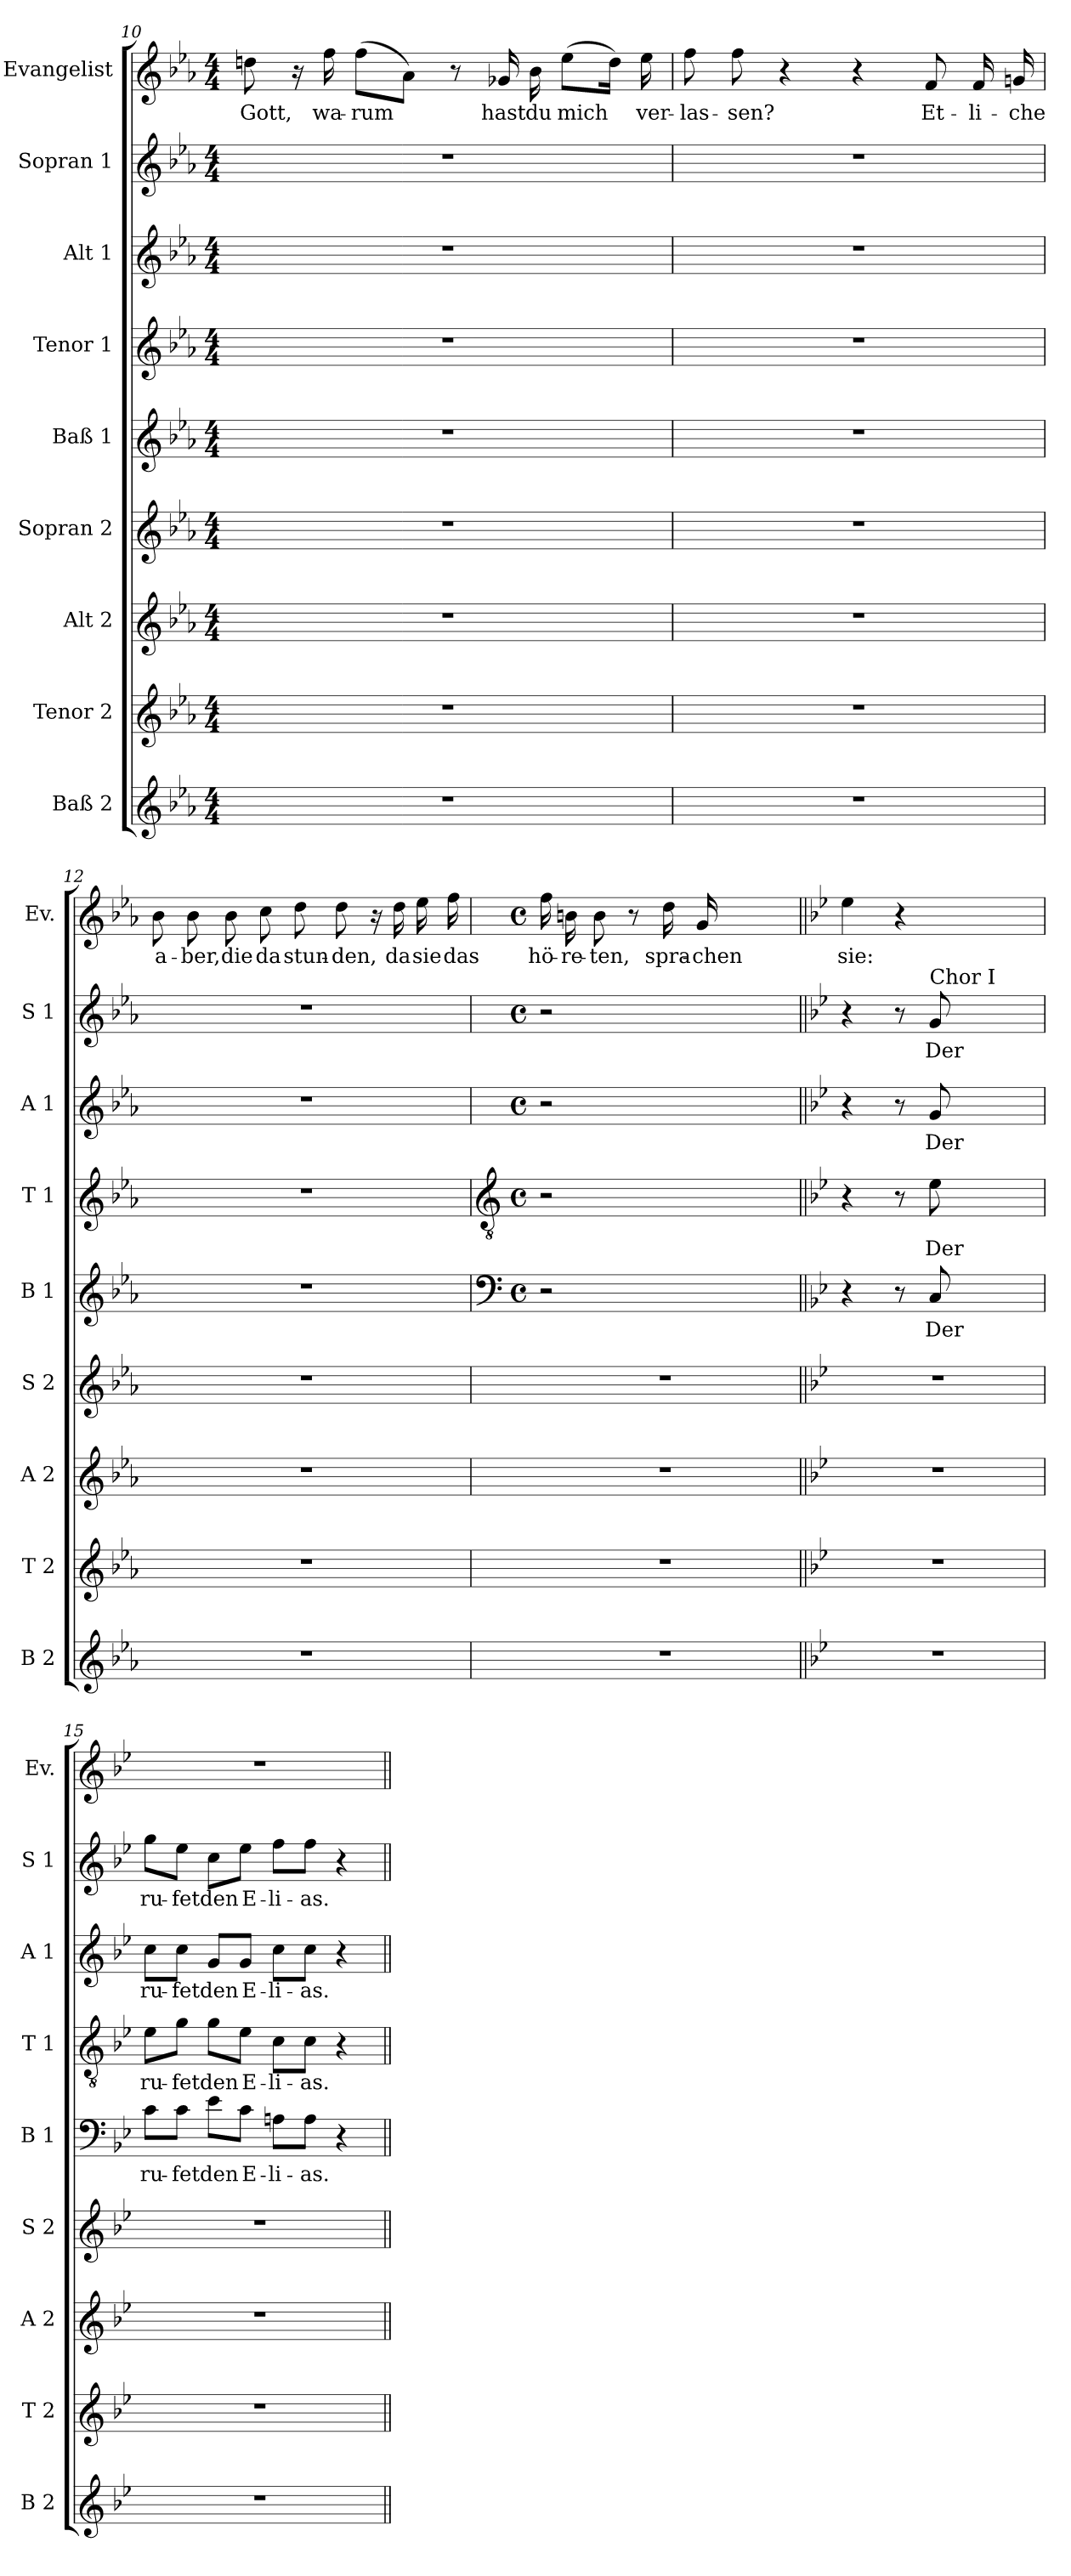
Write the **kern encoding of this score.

**kern	**kern	**kern	**kern	**kern	**text	**kern	**text	**kern	**text	**kern	**text	**kern	**text
*part9	*part8	*part7	*part6	*part5	*part5	*part4	*part4	*part3	*part3	*part2	*part2	*part1	*part1
*staff9	*staff8	*staff7	*staff6	*staff5	*staff5	*staff4	*staff4	*staff3	*staff3	*staff2	*staff2	*staff1	*staff1
*I"Baß 2	*I"Tenor 2	*I"Alt 2	*I"Sopran 2	*I"Baß 1	*	*I"Tenor 1	*	*I"Alt 1	*	*I"Sopran 1	*	*I"Evangelist	*
*I'B 2	*I'T 2	*I'A 2	*I'S 2	*I'B 1	*	*I'T 1	*	*I'A 1	*	*I'S 1	*	*I'Ev.	*
*clefG2	*clefG2	*clefG2	*clefG2	*clefG2	*	*clefG2	*	*clefG2	*	*clefG2	*	*clefG2	*
*k[b-e-a-]	*k[b-e-a-]	*k[b-e-a-]	*k[b-e-a-]	*k[b-e-a-]	*	*k[b-e-a-]	*	*k[b-e-a-]	*	*k[b-e-a-]	*	*k[b-e-a-]	*
*E-:	*E-:	*E-:	*E-:	*E-:	*	*E-:	*	*E-:	*	*E-:	*	*E-:	*
*M4/4	*M4/4	*M4/4	*M4/4	*M4/4	*	*M4/4	*	*M4/4	*	*M4/4	*	*M4/4	*
=10	=10	=10	=10	=10	=10	=10	=10	=10	=10	=10	=10	=10	=10
!	!	!	!	!	!	!	!	!	!	!	!	!	!LO:LY:b
1r	1r	1r	1r	1r	.	1r	.	1r	.	1r	.	8ddn\	Gott,
.	.	.	.	.	.	.	.	.	.	.	.	16r	.
!	!	!	!	!	!	!	!	!	!	!	!	!	!LO:LY:b
.	.	.	.	.	.	.	.	.	.	.	.	16ff\	wa-
!	!	!	!	!	!	!	!	!	!	!	!	!	!LO:LY:b
.	.	.	.	.	.	.	.	.	.	.	.	(>8ff\L	-rum
.	.	.	.	.	.	.	.	.	.	.	.	8a-\J)	.
.	.	.	.	.	.	.	.	.	.	.	.	8r	.
!	!	!	!	!	!	!	!	!	!	!	!	!	!LO:LY:b
.	.	.	.	.	.	.	.	.	.	.	.	16g-X/	hast
!	!	!	!	!	!	!	!	!	!	!	!	!	!LO:LY:b
.	.	.	.	.	.	.	.	.	.	.	.	16b-\	du
!	!	!	!	!	!	!	!	!	!	!	!	!	!LO:LY:b
.	.	.	.	.	.	.	.	.	.	.	.	(>8ee-\L	mich
.	.	.	.	.	.	.	.	.	.	.	.	16dd\Jk)	.
!	!	!	!	!	!	!	!	!	!	!	!	!	!LO:LY:b
.	.	.	.	.	.	.	.	.	.	.	.	16ee-\	ver-
=11	=11	=11	=11	=11	=11	=11	=11	=11	=11	=11	=11	=11	=11
!	!	!	!	!	!	!	!	!	!	!	!	!	!LO:LY:b
1r	1r	1r	1r	1r	.	1r	.	1r	.	1r	.	8ff\	-las-
!	!	!	!	!	!	!	!	!	!	!	!	!	!LO:LY:b
.	.	.	.	.	.	.	.	.	.	.	.	8ff\	-sen?
.	.	.	.	.	.	.	.	.	.	.	.	4r	.
.	.	.	.	.	.	.	.	.	.	.	.	4r	.
!	!	!	!	!	!	!	!	!	!	!	!	!	!LO:LY:b
.	.	.	.	.	.	.	.	.	.	.	.	8f/	Et-
!	!	!	!	!	!	!	!	!	!	!	!	!	!LO:LY:b
.	.	.	.	.	.	.	.	.	.	.	.	16f/	-li-
!	!	!	!	!	!	!	!	!	!	!	!	!	!LO:LY:b
.	.	.	.	.	.	.	.	.	.	.	.	16gn/	-che
=12	=12	=12	=12	=12	=12	=12	=12	=12	=12	=12	=12	=12	=12
!	!	!	!	!	!	!	!	!	!	!	!	!	!LO:LY:b
1r	1r	1r	1r	1r	.	1r	.	1r	.	1r	.	8b-\	a-
!	!	!	!	!	!	!	!	!	!	!	!	!	!LO:LY:b
.	.	.	.	.	.	.	.	.	.	.	.	8b-\	-ber,
!	!	!	!	!	!	!	!	!	!	!	!	!	!LO:LY:b
.	.	.	.	.	.	.	.	.	.	.	.	8b-\	die
!	!	!	!	!	!	!	!	!	!	!	!	!	!LO:LY:b
.	.	.	.	.	.	.	.	.	.	.	.	8cc\	da
!	!	!	!	!	!	!	!	!	!	!	!	!	!LO:LY:b
.	.	.	.	.	.	.	.	.	.	.	.	8dd\	stun-
!	!	!	!	!	!	!	!	!	!	!	!	!	!LO:LY:b
.	.	.	.	.	.	.	.	.	.	.	.	8dd\	-den,
.	.	.	.	.	.	.	.	.	.	.	.	16r	.
!	!	!	!	!	!	!	!	!	!	!	!	!	!LO:LY:b
.	.	.	.	.	.	.	.	.	.	.	.	16dd\	da
!	!	!	!	!	!	!	!	!	!	!	!	!	!LO:LY:b
.	.	.	.	.	.	.	.	.	.	.	.	16ee-\	sie
!	!	!	!	!	!	!	!	!	!	!	!	!	!LO:LY:b
.	.	.	.	.	.	.	.	.	.	.	.	16ff\	das
!!LO:LB:g=z
=13	=13	=13	=13	=13	=13	=13	=13	=13	=13	=13	=13	=13	=13
*	*	*	*	*clefF4	*	*clefGv2	*	*	*	*	*	*	*
*	*	*	*	*M4/4	*	*M4/4	*	*M4/4	*	*M4/4	*	*M4/4	*
*	*	*	*	*met(c)	*	*met(c)	*	*met(c)	*	*met(c)	*	*met(c)	*
!	!	!	!	!	!	!	!	!	!	!	!	!	!LO:LY:b
1r	1r	1r	1r	2r	.	2r	.	2r	.	2r	.	16ff\	hö-
!	!	!	!	!	!	!	!	!	!	!	!	!	!LO:LY:b
.	.	.	.	.	.	.	.	.	.	.	.	16bn\	-re-
!	!	!	!	!	!	!	!	!	!	!	!	!	!LO:LY:b
.	.	.	.	.	.	.	.	.	.	.	.	8b\	-ten,
.	.	.	.	.	.	.	.	.	.	.	.	8r	.
!	!	!	!	!	!	!	!	!	!	!	!	!	!LO:LY:b
.	.	.	.	.	.	.	.	.	.	.	.	16dd\	spra-
!	!	!	!	!	!	!	!	!	!	!	!	!	!LO:LY:b
.	.	.	.	.	.	.	.	.	.	.	.	16g/	-chen
.	.	.	.	2ryy	.	2ryy	.	2ryy	.	2ryy	.	2ryy	.
=14||	=14||	=14||	=14||	=14||	=14||	=14||	=14||	=14||	=14||	=14||	=14||	=14||	=14||
*k[b-e-]	*k[b-e-]	*k[b-e-]	*k[b-e-]	*k[b-e-]	*	*k[b-e-]	*	*k[b-e-]	*	*k[b-e-]	*	*k[b-e-]	*
*B-:	*B-:	*B-:	*B-:	*B-:	*	*B-:	*	*B-:	*	*B-:	*	*B-:	*
!	!	!	!	!	!	!	!	!	!	!	!	!	!LO:LY:b
1r	1r	1r	1r	4r	.	4r	.	4r	.	4r	.	4ee-\	sie:
.	.	.	.	8r	.	8r	.	8r	.	8r	.	4r	.
!	!	!	!	!	!	!	!	!	!	!LO:TX:a:t=Chor I	!	!	!
!	!	!	!	!	!LO:LY:b	!	!LO:LY:b	!	!LO:LY:b	!	!LO:LY:b	!	!
.	.	.	.	8C/	Der	8e-\	Der	8g/	Der	8g/	Der	.	.
.	.	.	.	2ryy	.	2ryy	.	2ryy	.	2ryy	.	2ryy	.
=15	=15	=15	=15	=15	=15	=15	=15	=15	=15	=15	=15	=15	=15
!	!	!	!	!	!LO:LY:b	!	!LO:LY:b	!	!LO:LY:b	!	!LO:LY:b	!	!
1r	1r	1r	1r	8c\L	ru-	8e-\L	ru-	8cc\L	ru-	8gg\L	ru-	1r	.
!	!	!	!	!	!LO:LY:b	!	!LO:LY:b	!	!LO:LY:b	!	!LO:LY:b	!	!
.	.	.	.	8c\J	-fet	8g\J	-fet	8cc\J	-fet	8ee-\J	-fet	.	.
!	!	!	!	!	!LO:LY:b	!	!LO:LY:b	!	!LO:LY:b	!	!LO:LY:b	!	!
.	.	.	.	8e-\L	den	8g\L	den	8g/L	den	8cc\L	den	.	.
!	!	!	!	!	!LO:LY:b	!	!LO:LY:b	!	!LO:LY:b	!	!LO:LY:b	!	!
.	.	.	.	8c\J	E-	8e-\J	E-	8g/J	E-	8ee-\J	E-	.	.
!	!	!	!	!	!LO:LY:b	!	!LO:LY:b	!	!LO:LY:b	!	!LO:LY:b	!	!
.	.	.	.	8An\L	-li-	8c\L	-li-	8cc\L	-li-	8ff\L	-li-	.	.
!	!	!	!	!	!LO:LY:b	!	!LO:LY:b	!	!LO:LY:b	!	!LO:LY:b	!	!
.	.	.	.	8A\J	-as.	8c\J	-as.	8cc\J	-as.	8ff\J	-as.	.	.
.	.	.	.	4r	.	4r	.	4r	.	4r	.	.	.
=||	=||	=||	=||	=||	=||	=||	=||	=||	=||	=||	=||	=||	=||
*-	*-	*-	*-	*-	*-	*-	*-	*-	*-	*-	*-	*-	*-
